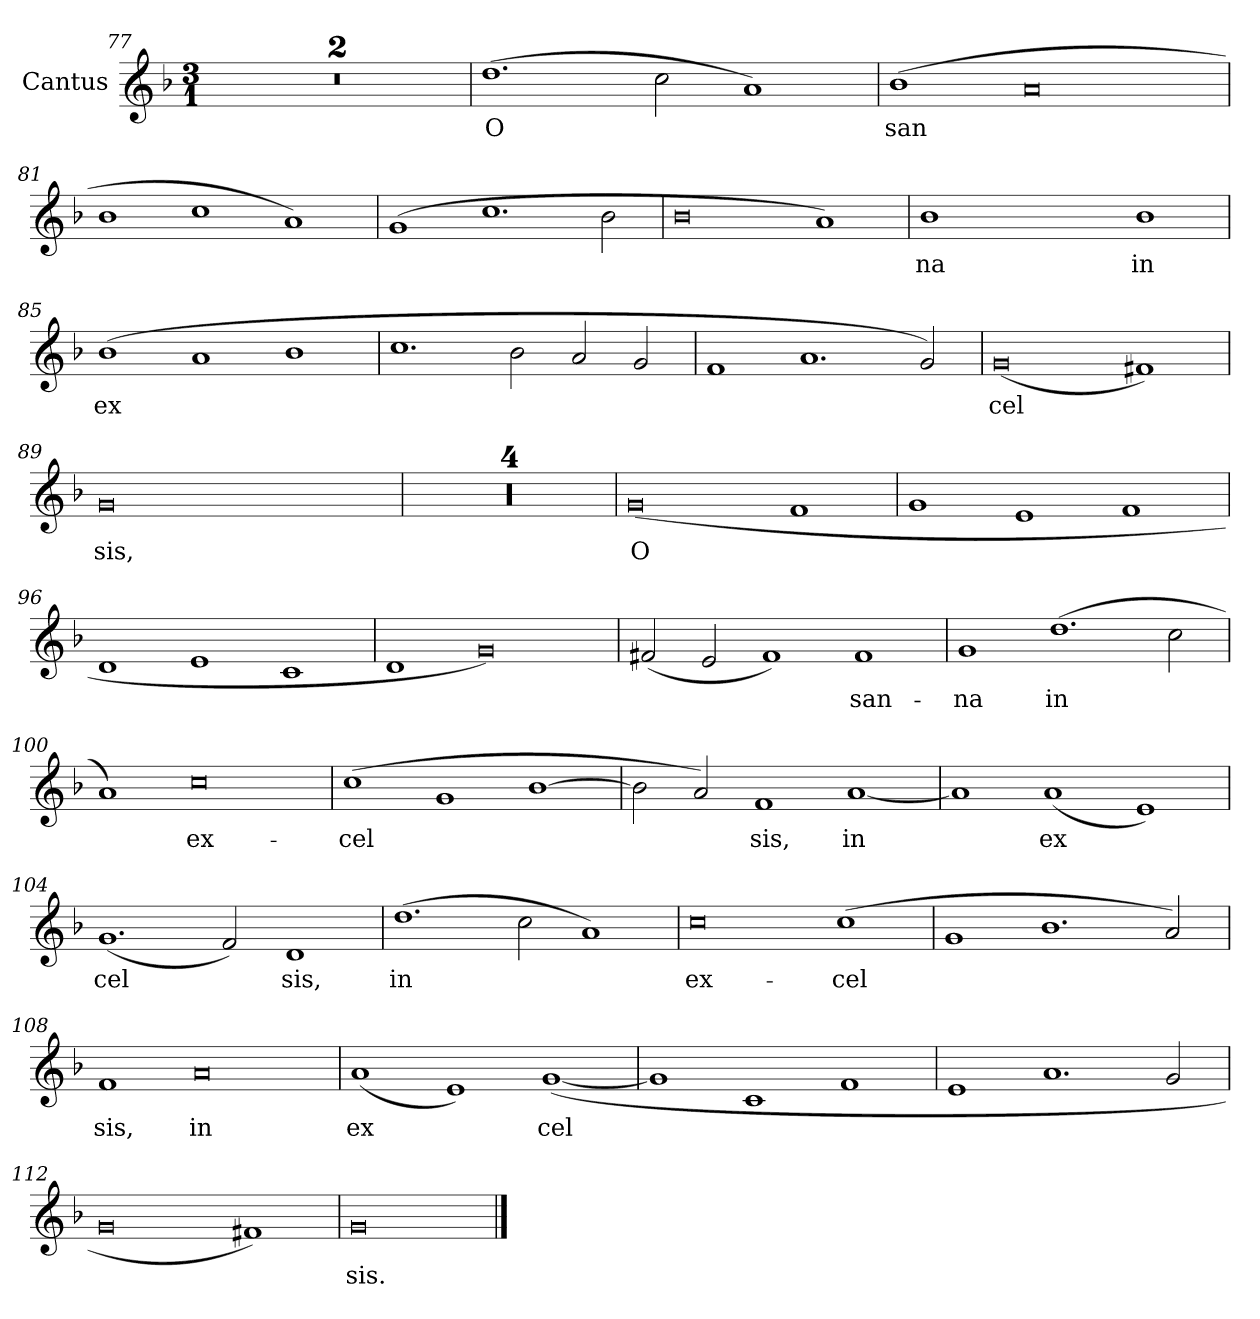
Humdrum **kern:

**kern	**text
*part1	*part1
*staff1	*staff1
*I"Cantus	*
*I'C	*
*clefG2	*
*k[b-]	*
*M3/1	*
=77	=77
0.r	.
=78	=78
0.r	.
=79	=79
!	!LO:LY:b
(1.dd	O
2cc\	.
1a)	.
!!LO:LB:g=z
=80	=80
!	!LO:LY:b
(1b-	san
0a	.
=81	=81
1b-	.
1cc	.
1a)	.
!!LO:LB:g=z
=82	=82
(1g	.
1.cc	.
2b-\	.
=83	=83
0b-	.
1a)	.
=84	=84
!	!LO:LY:b
1b-	na
2ryy	.
2ryy	.
!	!LO:LY:b
1b-	in
=85	=85
!	!LO:LY:b
(1b-	ex
1a	.
1b-	.
!!LO:LB:g=z
=86	=86
1.cc	.
2b-\	.
2a/	.
2g/	.
=87	=87
1f	.
1.a	.
2g/)	.
=88	=88
!	!LO:LY:b
(0g	cel
1f#X)	.
=89	=89
!	!LO:LY:b
0g	sis,
2ryy	.
2ryy	.
!!LO:LB:g=z
=90	=90
0.r	.
=91	=91
0.r	.
=92	=92
0.r	.
=93	=93
0.r	.
=94	=94
!	!LO:LY:b
(0g	O
1f	.
=95	=95
1g	.
1e	.
1f	.
!!LO:LB:g=z
=96	=96
1d	.
1e	.
1c	.
=97	=97
1d	.
0g)	.
!!LO:LB:g=z
=98	=98
(2f#X/	.
2e/	.
1f#)	.
!	!LO:LY:b
1f#	san-
=99	=99
!	!LO:LY:b
1g	na
!	!LO:LY:b
(1.dd	in
2cc\	.
=100	=100
1a)	.
!	!LO:LY:b
0cc	ex-
=101	=101
!	!LO:LY:b
(1cc	cel
1g	.
[1b-	.
!!LO:LB:g=z
=102	=102
2b-\]	.
2a/)	.
!	!LO:LY:b
1f	sis,
!	!LO:LY:b
[1a	in
!!LO:LB:g=z
=103	=103
1a]	.
!	!LO:LY:b
(1a	ex
1e)	.
=104	=104
!	!LO:LY:b
(1.g	cel
2f/)	.
!	!LO:LY:b
1d	sis,
=105	=105
!	!LO:LY:b
(1.dd	in
2cc\	.
1a)	.
=106	=106
!	!LO:LY:b
0cc	ex-
!	!LO:LY:b
(1cc	cel
!!LO:LB:g=z
=107	=107
1g	.
1.b-	.
2a/)	.
!!LO:LB:g=z
=108	=108
!	!LO:LY:b
1f	sis,
!	!LO:LY:b
0a	in
=109	=109
!	!LO:LY:b
(1a	ex
1e)	.
!	!LO:LY:b
([1g	cel
=110	=110
1g]	.
1c	.
1f	.
=111	=111
1e	.
1.a	.
2g/	.
!!LO:LB:g=z
=112	=112
0g	.
1f#X)	.
=113	=113
!	!LO:LY:b
0g	sis.
==	==
*-	*-
